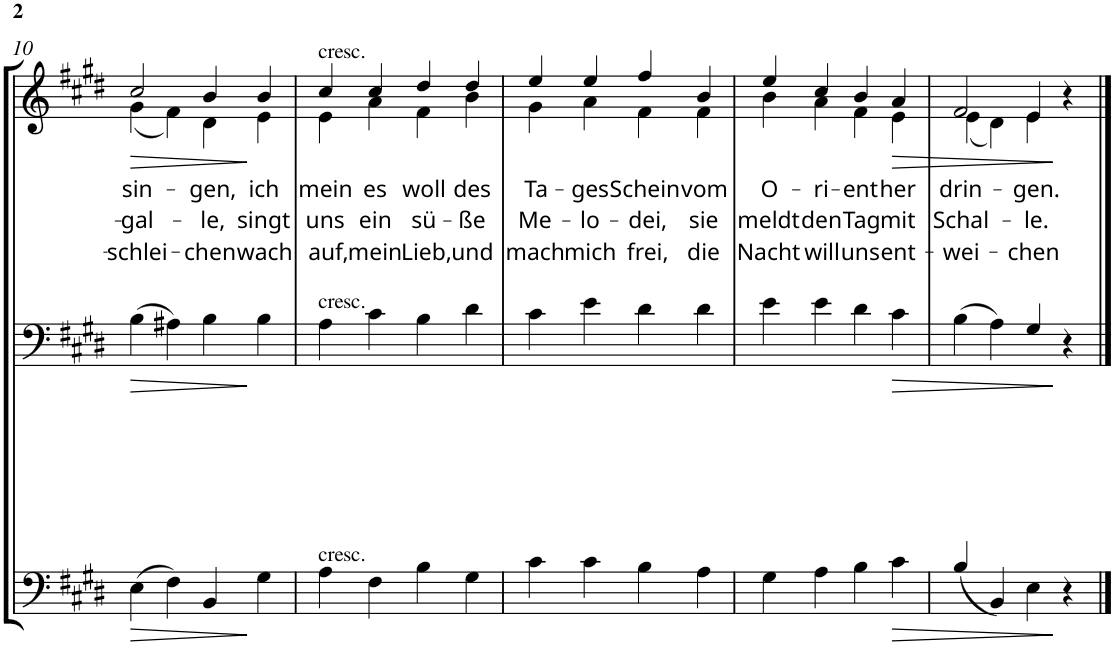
**kern	**dynam	**kern	**dynam	**kern	**text	**text	**text	**dynam
*part3	*part3	*part2	*part2	*part1	*part1	*part1	*part1	*part1
*staff3	*staff3	*staff2	*staff2	*staff1	*staff1	*staff1	*staff1	*staff1
*I"B	*	*I"T	*	*I"S	*	*	*	*
!!LO:PB:g=z
*clefF4	*	*clefF4	*	*clefG2	*	*	*	*
*k[f#c#g#d#]	*	*k[f#c#g#d#]	*	*k[f#c#g#d#]	*	*	*	*
*M2/2	*	*M2/2	*	*M2/2	*	*	*	*
=10	=10	=10	=10	=10	=10	=10	=10	=10
!	!LO:HP:b	!	!LO:HP:b	!	!LO:LY:b	!LO:LY:b	!LO:LY:b	!LO:HP:b
*	*	*	*	*^	*	*	*	*
(4E\	>	(4B\	>	2cc#/	(4g#\	sin-	-gal-	-schlei-	>
4F#\)	.	4A#X\)	.	.	4f#\)	.	.	.	.
!	!	!	!	!	!	!LO:LY:b	!LO:LY:b	!LO:LY:b	!
4BB/	.	4B\	.	4b/	4d#\	gen,	-le,	-chen	.
!	!	!	!	!	!	!LO:LY:b	!LO:LY:b	!LO:LY:b	!
4G#\	]	4B\	]	4b/	4e\	ich	singt	wach	]
=11	=11	=11	=11	=11	=11	=11	=11	=11	=11
!	!	!	!	!LO:TX:a:t=cresc.	!	!	!	!	!
!	!	!LO:TX:a:t=cresc.	!	!	!	!	!	!	!
!LO:TX:a:t=cresc.	!	!	!	!	!	!	!	!	!
!	!	!	!	!	!	!LO:LY:b	!LO:LY:b	!LO:LY:b	!
4A\	.	4A\	.	4cc#/	4e\	mein	uns	auf,	.
!	!	!	!	!	!	!LO:LY:b	!LO:LY:b	!LO:LY:b	!
4F#\	.	4c#\	.	4cc#/	4a\	es	ein	mein	.
!	!	!	!	!	!	!LO:LY:b	!LO:LY:b	!LO:LY:b	!
4B\	.	4B\	.	4dd#/	4f#\	woll	sü-	Lieb,	.
!	!	!	!	!	!	!LO:LY:b	!LO:LY:b	!LO:LY:b	!
4G#\	.	4d#\	.	4dd#/	4b\	des	-ße	und	.
=12	=12	=12	=12	=12	=12	=12	=12	=12	=12
!	!	!	!	!	!	!LO:LY:b	!LO:LY:b	!LO:LY:b	!
4c#\	.	4c#\	.	4ee/	4g#\	Ta-	Me-	mach	.
!	!	!	!	!	!	!LO:LY:b	!LO:LY:b	!LO:LY:b	!
4c#\	.	4e\	.	4ee/	4a\	ges	-lo-	mich	.
!	!	!	!	!	!	!LO:LY:b	!LO:LY:b	!LO:LY:b	!
4B\	.	4d#\	.	4ff#/	4f#\	Schein	-dei,	frei,	.
!	!	!	!	!	!	!LO:LY:b	!LO:LY:b	!LO:LY:b	!
4A\	.	4d#\	.	4b/	4f#\	vom	sie	die	.
=13	=13	=13	=13	=13	=13	=13	=13	=13	=13
!	!	!	!	!	!	!LO:LY:b	!LO:LY:b	!LO:LY:b	!
4G#\	.	4e\	.	4ee/	4b\	O-	meldt	Nacht	.
!	!	!	!	!	!	!LO:LY:b	!LO:LY:b	!LO:LY:b	!
4A\	.	4e\	.	4cc#/	4a\	ri-	den	will	.
!	!	!	!	!	!	!LO:LY:b	!LO:LY:b	!LO:LY:b	!
4B\	.	4d#\	.	4b/	4f#\	ent	Tag	uns	.
!	!LO:HP:b	!	!LO:HP:b	!	!	!LO:LY:b	!LO:LY:b	!LO:LY:b	!LO:HP:b
4c#\	>	4c#\	>	4a/	4e\	her	mit	ent-	>
=14	=14	=14	=14	=14	=14	=14	=14	=14	=14
!	!	!	!	!	!	!LO:LY:b	!LO:LY:b	!LO:LY:b	!
(4B/	.	(4B\	.	2f#/	(4e\	drin-	Schal-	-wei-	.
4BB/)	.	4A\)	.	.	4d#\)	.	.	.	.
!	!	!	!	!	!	!LO:LY:b	!LO:LY:b	!LO:LY:b	!
4E\	.	4G#/	.	4e/	4e\	gen.	-le.	-chen	.
4r	]	4r	]	4r	4ryy	.	.	.	]
*	*	*	*	*v	*v	*	*	*	*
==	==	==	==	==	==	==	==	==
*-	*-	*-	*-	*-	*-	*-	*-	*-
